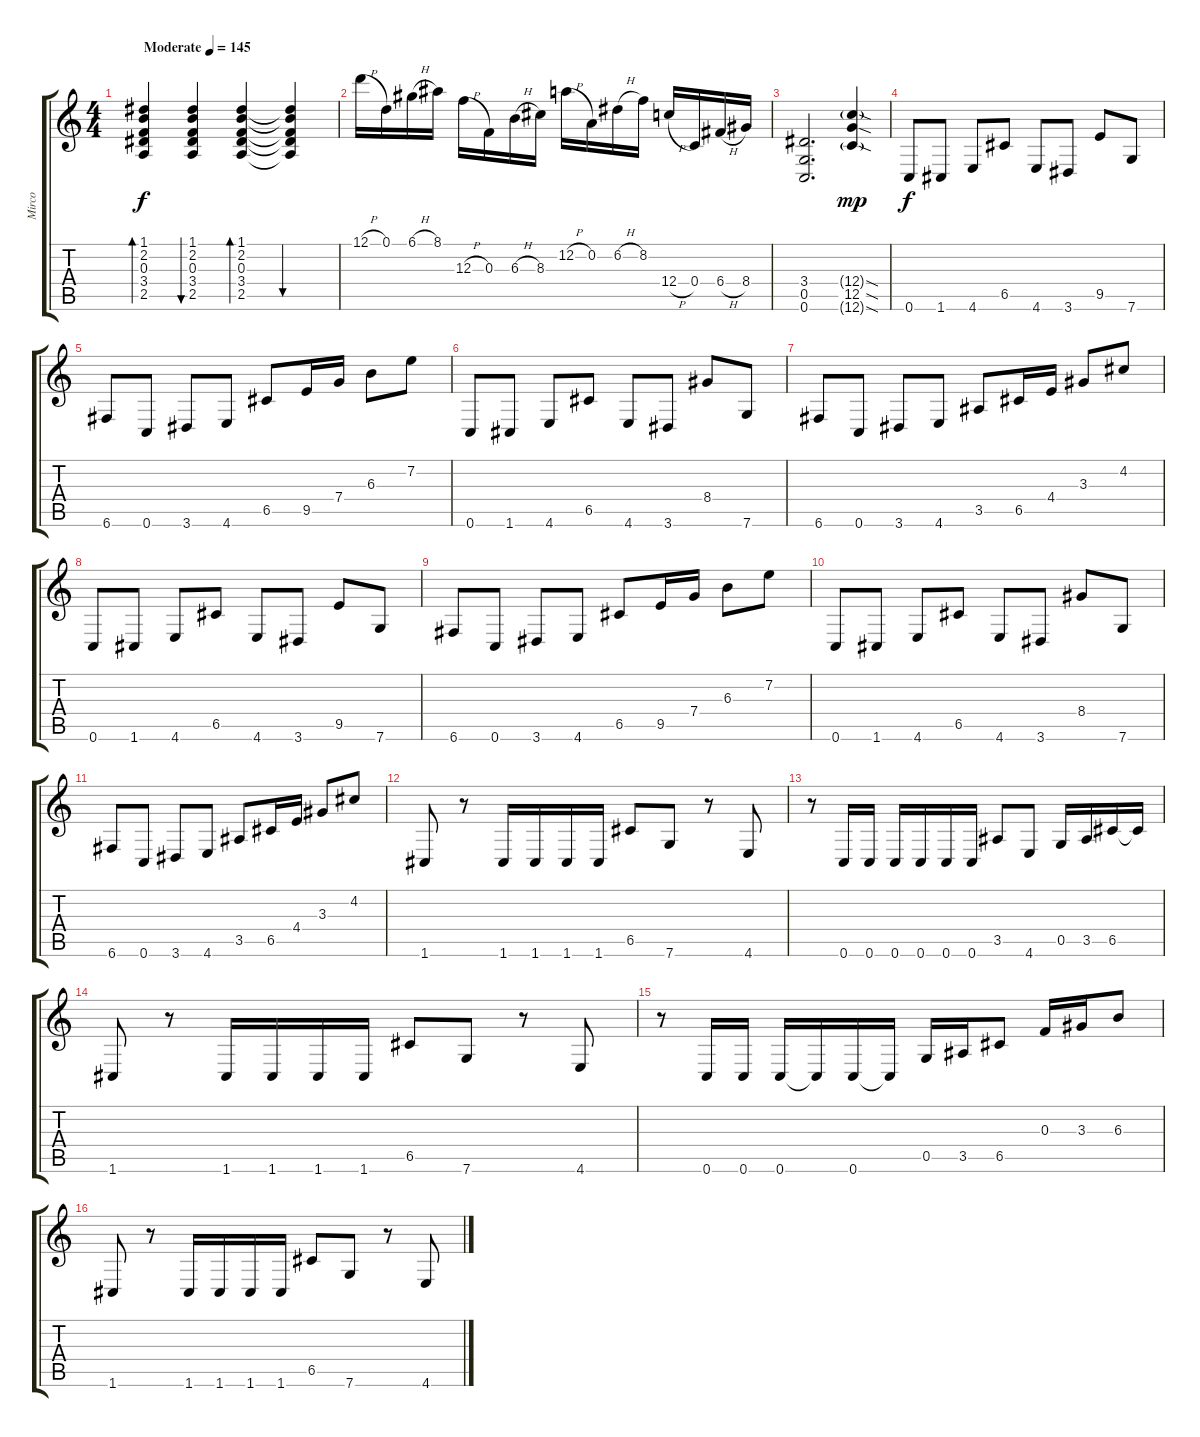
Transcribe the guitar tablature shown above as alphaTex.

\track ("Mirco" "Mirco") {instrument distortionguitar}
\staff {score tabs}
\tuning (D4 A3 F3 C3 G2 C2) {hide}
\ts (4 4)
\tempo (145 "Moderate")
\clef g2
\ks c
(1.1 2.2 0.3 3.4 2.5).4{bd 60 dy f instrument distortionguitar} (1.1 2.2 0.3 3.4 2.5).4{bu 60} (1.1 2.2 0.3 3.4 2.5).4{bd 60} (1.1{t} 2.2{t} 0.3{t} 3.4{t} 2.5{t}).4{bu 60} |
12.1{h}.16 0.1.16 6.1{h}.16 8.1.16 12.3{h}.16 0.3.16 6.3{h}.16 8.3.16 12.2{h}.16 0.2.16 6.2{h}.16 8.2.16 12.4{h}.16 0.4.16 6.4{h}.16 8.4.16 |
(3.4 0.5 0.6).2{d} (12.4{sod g} 12.5{sod} 12.6{sod g}).4{dy mp} |
0.6.8{dy f} 1.6.8 4.6.8 6.5.8 4.6.8 3.6.8 9.5.8 7.6.8 |
6.6.8 0.6.8 3.6.8 4.6.8 6.5.8 9.5.16 7.4.16 6.3.8 7.2.8 |
0.6.8 1.6.8 4.6.8 6.5.8 4.6.8 3.6.8 8.4.8 7.6.8 |
6.6.8 0.6.8 3.6.8 4.6.8 3.5.8 6.5.16 4.4.16 3.3.8 4.2.8 |
0.6.8 1.6.8 4.6.8 6.5.8 4.6.8 3.6.8 9.5.8 7.6.8 |
6.6.8 0.6.8 3.6.8 4.6.8 6.5.8 9.5.16 7.4.16 6.3.8 7.2.8 |
0.6.8 1.6.8 4.6.8 6.5.8 4.6.8 3.6.8 8.4.8 7.6.8 |
6.6.8 0.6.8 3.6.8 4.6.8 3.5.8 6.5.16 4.4.16 3.3.8 4.2.8 |
1.6.8 r.8 1.6.16 1.6.16 1.6.16 1.6.16 6.5.8 7.6.8 r.8 4.6.8 |
r.8 0.6.16 0.6.16 0.6.16 0.6.16 0.6.16 0.6.16 3.5.8 4.6.8 0.5.16 3.5.16 6.5.16 6.5{t}.16 |
1.6.8 r.8 1.6.16 1.6.16 1.6.16 1.6.16 6.5.8 7.6.8 r.8 4.6.8 |
r.8 0.6.16 0.6.16 0.6.16 0.6{t}.16 0.6.16 0.6{t}.16 0.5.16 3.5.16 6.5.8 0.3.16 3.3.16 6.3.8 |
1.6.8 r.8 1.6.16 1.6.16 1.6.16 1.6.16 6.5.8 7.6.8 r.8 4.6.8
